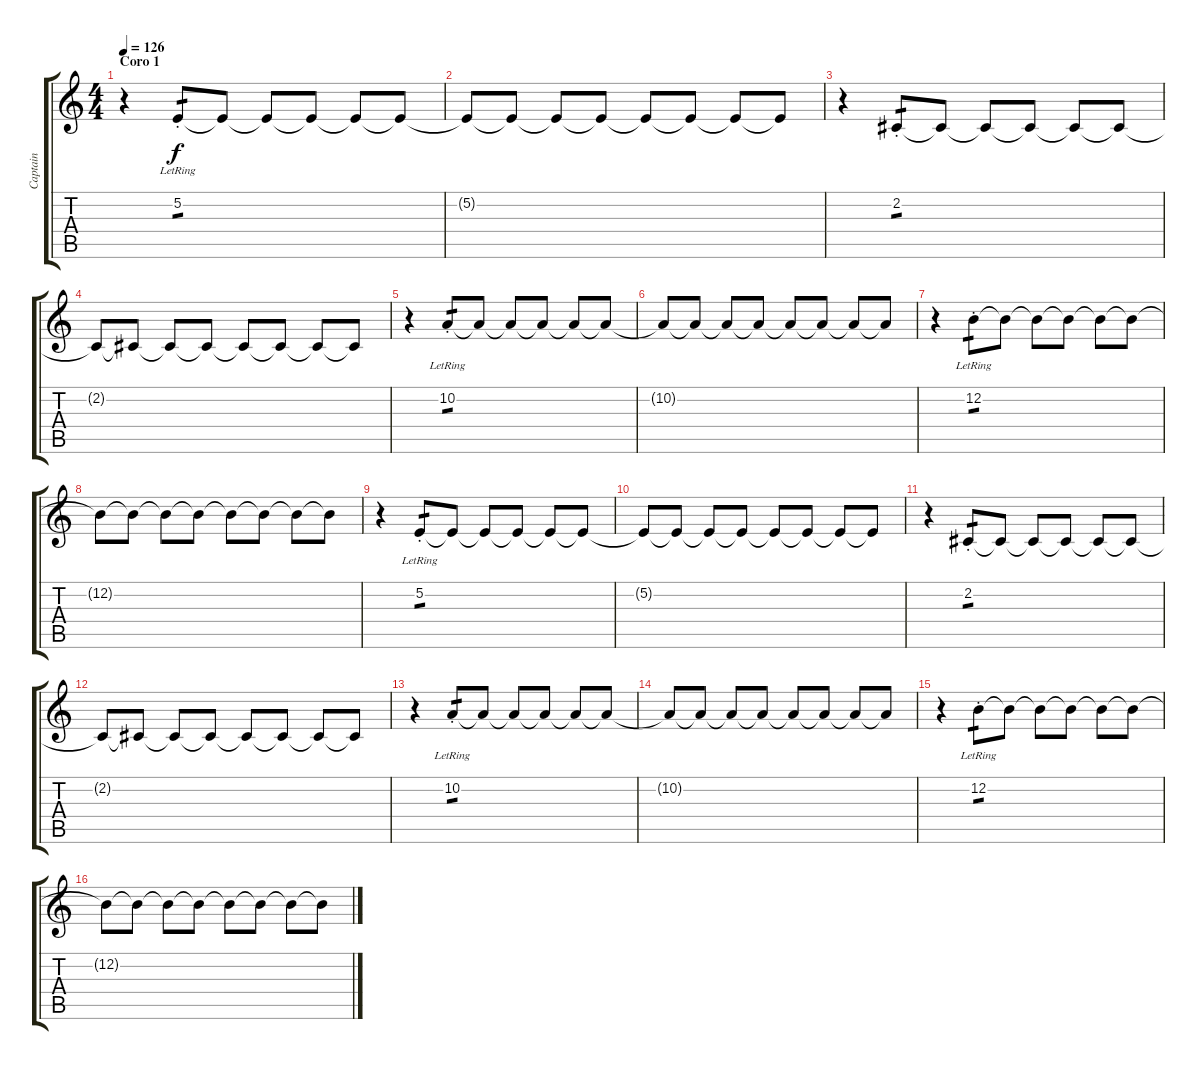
\track ("Captain" "Captain") {instrument ocarina}
\staff {score tabs}
\tuning (E4 B3 G3 D3 A2 E2) {hide}
\ts (4 4)
\section ("" "Coro 1")
\tempo 126
\clef g2
\ks c
r.4{dy f volume 3} 5.2{st lr}.8{tp 1 volume 12} 5.2{t}.8 5.2{t}.8 5.2{t}.8 5.2{t}.8 5.2{t}.8 |
5.2{t}.8{volume 3} 5.2{t}.8 5.2{t}.8 5.2{t}.8 5.2{t}.8 5.2{t}.8 5.2{t}.8 5.2{t}.8 |
r.4{volume 3} 2.2{st}.8{tp 1 volume 12} 2.2{t}.8 2.2{t}.8 2.2{t}.8 2.2{t}.8 2.2{t}.8 |
2.2{t}.8{volume 3} 2.2{t}.8 2.2{t}.8 2.2{t}.8 2.2{t}.8 2.2{t}.8 2.2{t}.8 2.2{t}.8 |
r.4{volume 3} 10.2{st lr}.8{tp 1 volume 12} 10.2{t}.8 10.2{t}.8 10.2{t}.8 10.2{t}.8 10.2{t}.8 |
10.2{t}.8{volume 3} 10.2{t}.8 10.2{t}.8 10.2{t}.8 10.2{t}.8 10.2{t}.8 10.2{t}.8 10.2{t}.8 |
r.4{volume 3} 12.2{st lr}.8{tp 1 volume 12} 12.2{t}.8 12.2{t}.8 12.2{t}.8 12.2{t}.8 12.2{t}.8 |
12.2{t}.8{volume 3} 12.2{t}.8 12.2{t}.8 12.2{t}.8 12.2{t}.8 12.2{t}.8 12.2{t}.8 12.2{t}.8 |
r.4{volume 3} 5.2{st lr}.8{tp 1 volume 12} 5.2{t}.8 5.2{t}.8 5.2{t}.8 5.2{t}.8 5.2{t}.8 |
5.2{t}.8{volume 3} 5.2{t}.8 5.2{t}.8 5.2{t}.8 5.2{t}.8 5.2{t}.8 5.2{t}.8 5.2{t}.8 |
r.4{volume 3} 2.2{st}.8{tp 1 volume 12} 2.2{t}.8 2.2{t}.8 2.2{t}.8 2.2{t}.8 2.2{t}.8 |
2.2{t}.8{volume 3} 2.2{t}.8 2.2{t}.8 2.2{t}.8 2.2{t}.8 2.2{t}.8 2.2{t}.8 2.2{t}.8 |
r.4{volume 3} 10.2{st lr}.8{tp 1 volume 12} 10.2{t}.8 10.2{t}.8 10.2{t}.8 10.2{t}.8 10.2{t}.8 |
10.2{t}.8{volume 3} 10.2{t}.8 10.2{t}.8 10.2{t}.8 10.2{t}.8 10.2{t}.8 10.2{t}.8 10.2{t}.8 |
r.4{volume 3} 12.2{st lr}.8{tp 1 volume 12} 12.2{t}.8 12.2{t}.8 12.2{t}.8 12.2{t}.8 12.2{t}.8 |
12.2{t}.8{volume 3} 12.2{t}.8 12.2{t}.8 12.2{t}.8 12.2{t}.8 12.2{t}.8 12.2{t}.8 12.2{t}.8
